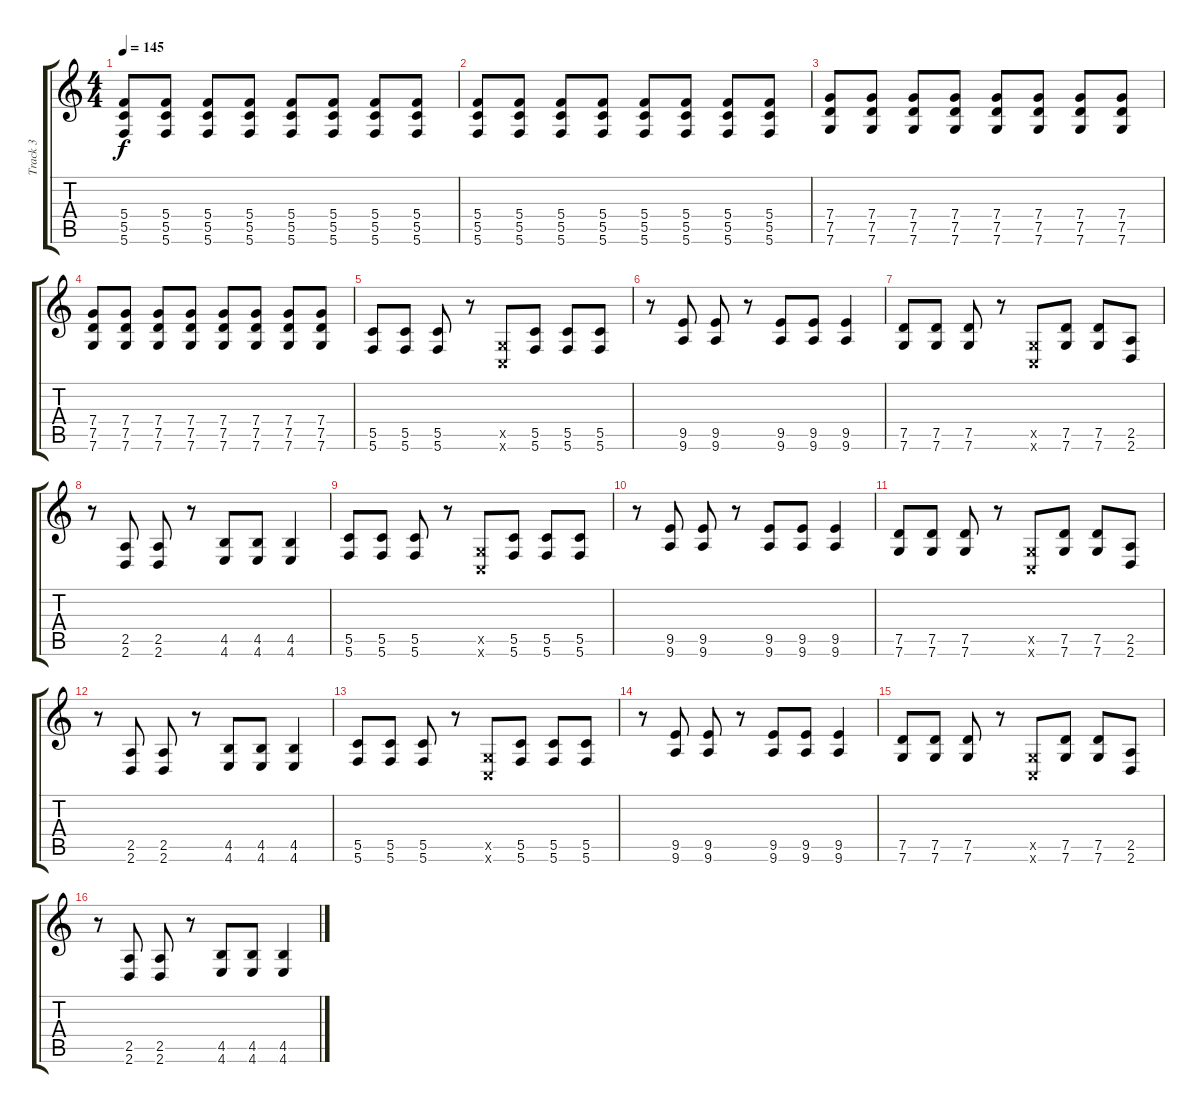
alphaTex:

\track ("Track 3" "Track 3") {instrument distortionguitar}
\staff {score tabs}
\tuning (D4 A3 F3 C3 G2 C2) {hide}
\ts (4 4)
\tempo 145
\clef g2
\ks c
(5.4 5.5 5.6).8{dy f} (5.4 5.5 5.6).8 (5.4 5.5 5.6).8 (5.4 5.5 5.6).8 (5.4 5.5 5.6).8 (5.4 5.5 5.6).8 (5.4 5.5 5.6).8 (5.4 5.5 5.6).8 |
(5.4 5.5 5.6).8 (5.4 5.5 5.6).8 (5.4 5.5 5.6).8 (5.4 5.5 5.6).8 (5.4 5.5 5.6).8 (5.4 5.5 5.6).8 (5.4 5.5 5.6).8 (5.4 5.5 5.6).8 |
(7.4 7.5 7.6).8 (7.4 7.5 7.6).8 (7.4 7.5 7.6).8 (7.4 7.5 7.6).8 (7.4 7.5 7.6).8 (7.4 7.5 7.6).8 (7.4 7.5 7.6).8 (7.4 7.5 7.6).8 |
(7.4 7.5 7.6).8 (7.4 7.5 7.6).8 (7.4 7.5 7.6).8 (7.4 7.5 7.6).8 (7.4 7.5 7.6).8 (7.4 7.5 7.6).8 (7.4 7.5 7.6).8 (7.4 7.5 7.6).8 |
(5.5 5.6).8 (5.5 5.6).8 (5.5 5.6).8 r.8 (0.5{x} 0.6{x}).8 (5.5 5.6).8 (5.5 5.6).8 (5.5 5.6).8 |
r.8 (9.5 9.6).8 (9.5 9.6).8 r.8 (9.5 9.6).8 (9.5 9.6).8 (9.5 9.6).4 |
(7.5 7.6).8 (7.5 7.6).8 (7.5 7.6).8 r.8 (0.5{x} 0.6{x}).8 (7.5 7.6).8 (7.5 7.6).8 (2.5 2.6).8 |
r.8 (2.5 2.6).8 (2.5 2.6).8 r.8 (4.5 4.6).8 (4.5 4.6).8 (4.5 4.6).4 |
(5.5 5.6).8 (5.5 5.6).8 (5.5 5.6).8 r.8 (0.5{x} 0.6{x}).8 (5.5 5.6).8 (5.5 5.6).8 (5.5 5.6).8 |
r.8 (9.5 9.6).8 (9.5 9.6).8 r.8 (9.5 9.6).8 (9.5 9.6).8 (9.5 9.6).4 |
(7.5 7.6).8 (7.5 7.6).8 (7.5 7.6).8 r.8 (0.5{x} 0.6{x}).8 (7.5 7.6).8 (7.5 7.6).8 (2.5 2.6).8 |
r.8 (2.5 2.6).8 (2.5 2.6).8 r.8 (4.5 4.6).8 (4.5 4.6).8 (4.5 4.6).4 |
(5.5 5.6).8 (5.5 5.6).8 (5.5 5.6).8 r.8 (0.5{x} 0.6{x}).8 (5.5 5.6).8 (5.5 5.6).8 (5.5 5.6).8 |
r.8 (9.5 9.6).8 (9.5 9.6).8 r.8 (9.5 9.6).8 (9.5 9.6).8 (9.5 9.6).4 |
(7.5 7.6).8 (7.5 7.6).8 (7.5 7.6).8 r.8 (0.5{x} 0.6{x}).8 (7.5 7.6).8 (7.5 7.6).8 (2.5 2.6).8 |
r.8 (2.5 2.6).8 (2.5 2.6).8 r.8 (4.5 4.6).8 (4.5 4.6).8 (4.5 4.6).4
